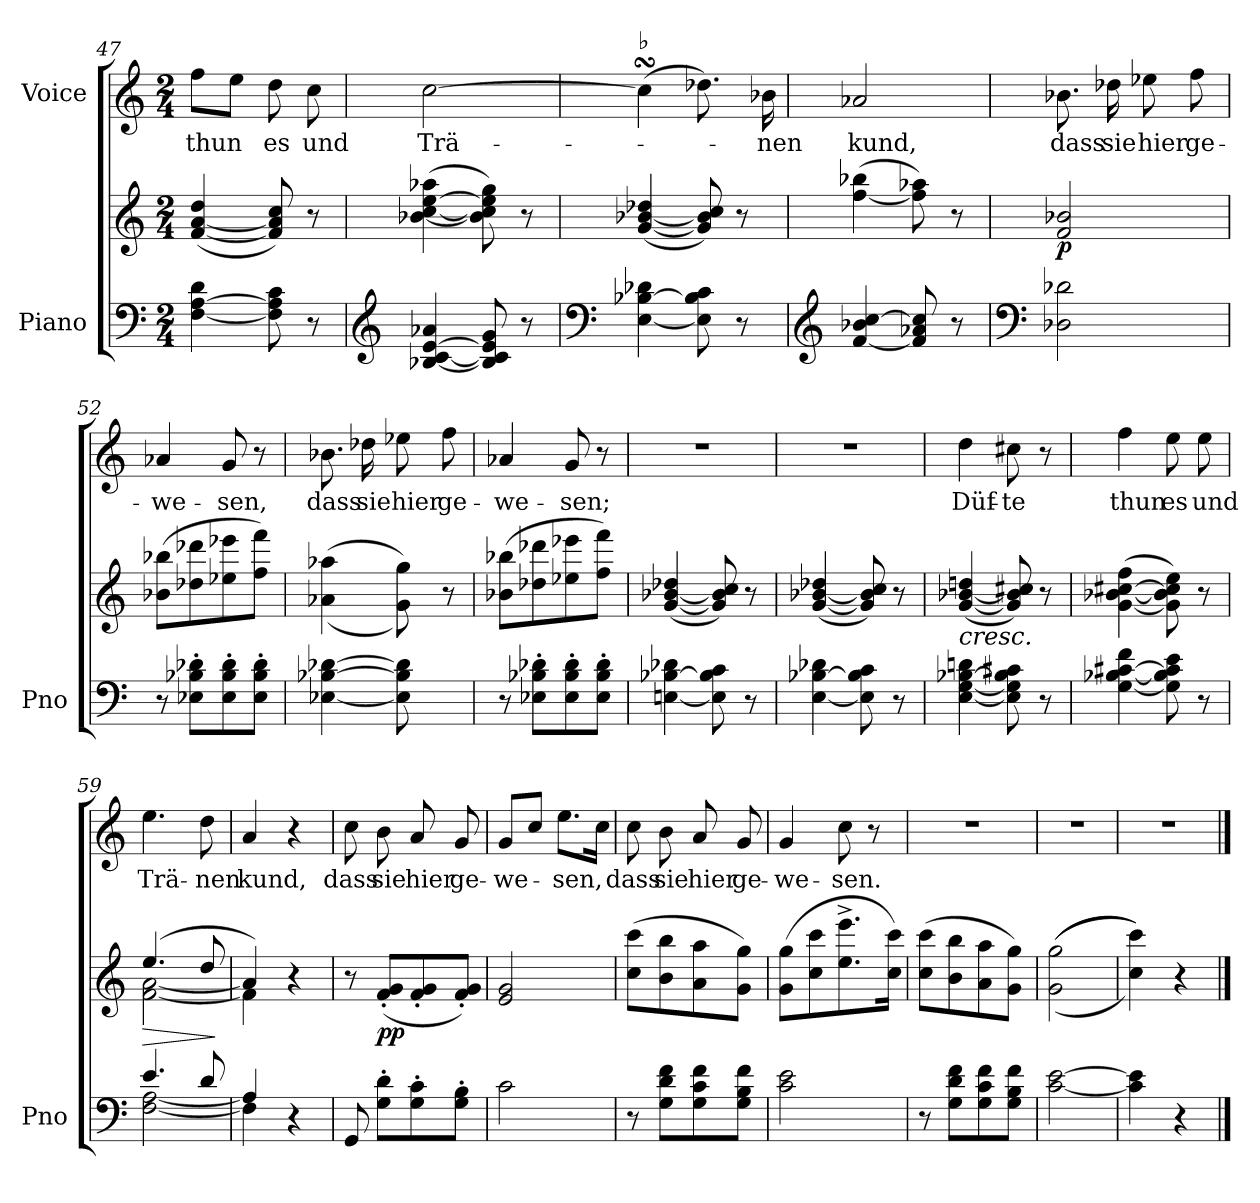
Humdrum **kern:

**kern	**kern	**dynam	**kern	**text
*part2	*part2	*part2	*part1	*part1
*staff3	*staff2	*staff2/3	*staff1	*staff1
*I"Piano	*	*	*I"Voice	*
*I'Pno	*	*	*	*
*clefF4	*clefG2	*	*clefG2	*
*k[]	*k[]	*	*k[]	*
*M2/4	*M2/4	*	*M2/4	*
=47	=47	=47	=47	=47
!	!	!	!	!LO:LY:b
[4F\ [>4A\ 4d\	([4f/ [4a/ 4dd/	.	8ff\L	thun
.	.	.	8ee\J	.
!	!	!	!	!LO:LY:b
8F\] 8A\] 8c\	8f/] 8a/] 8cc/)	.	8dd\	es
!	!	!	!	!LO:LY:b
8r	8r	.	8cc\	und
!!LO:LB:g=z
=48	=48	=48	=48	=48
*clefG2	*	*	*	*
!	!	!	!	!LO:LY:b
[4B-X/ [4c/ [4e/ 4a-X/	(>[4b-X\ [4cc\ [4ee\ 4aa-X\	.	[2cc\	Trä-
8B-/] 8c/] 8e/] 8g/	8b-\] 8cc\] 8ee\] 8gg\)	.	.	.
8r	8r	.	.	.
=49	=49	=49	=49	=49
*clefF4	*	*	*	*
!	!	!	!LO:TX:a:t=♭	!
[4E\ [<4B-X\ 4d-X\	([4g/ [<4b-X/ 4dd-X/	.	(4ccsSSs\]	.
8E\] 8B-\] 8c\	8g/] 8b-/] 8cc/)	.	8.dd-X\)	.
8r	8r	.	.	.
!	!	!	!	!LO:LY:b
.	.	.	16b-X\	-nen
=50	=50	=50	=50	=50
*clefG2	*	*	*	*
!	!	!	!	!LO:LY:b
[4f/ 4b-X/ [4cc/	(>[4ff\ 4bb-X\	.	2a-X/	kund,
8f/] 8a-X/ 8cc/]	8ff\] 8aa-X\)	.	.	.
8r	8r	.	.	.
=51	=51	=51	=51	=51
*clefF4	*	*	*	*
!	!	!LO:DY:b	!	!LO:LY:b
2D-X\ 2d-X\	2f/ 2b-X/	p	8.b-X\	dass
!	!	!	!	!LO:LY:b
.	.	.	16dd-X\	sie
!	!	!	!	!LO:LY:b
.	.	.	8ee-X\	hier
!	!	!	!	!LO:LY:b
.	.	.	8ff\	ge-
=52	=52	=52	=52	=52
!	!	!	!	!LO:LY:b
8r	(8b-X\ 8bb-X\L	.	4a-X/	-we-
8E-X\' 8B-X\' 8d-X\'L	8dd-X\ 8ddd-X\	.	.	.
!	!	!	!	!LO:LY:b
8E-\' 8B-\' 8d-\'	8ee-X\ 8eee-X\	.	8g/	-sen,
8E-\' 8B-\' 8d-\'J	8ff\ 8fff\J)	.	8r	.
=53	=53	=53	=53	=53
!	!	!	!	!LO:LY:b
[4E-X\ [4B-X\ [4d-X\	((<4a-X\ 4aa-X\	.	8.b-X\	dass
!	!	!	!	!LO:LY:b
.	.	.	16dd-X\	sie
!	!	!	!	!LO:LY:b
8E-\] 8B-\] 8d-\]	8g\ 8gg\))	.	8ee-X\	hier
!	!	!	!	!LO:LY:b
8ryy	8r	.	8ff\	ge-
!!LO:LB:g=z
=54	=54	=54	=54	=54
!	!	!	!	!LO:LY:b
8r	(8b-X\ 8bb-X\L	.	4a-X/	-we-
8E-X\' 8B-X\' 8d-X\'L	8dd-X\ 8ddd-X\	.	.	.
!	!	!	!	!LO:LY:b
8E-\' 8B-\' 8d-\'	8ee-X\ 8eee-X\	.	8g/	-sen;
8E-\' 8B-\' 8d-\'J	8ff\ 8fff\J)	.	8r	.
=55	=55	=55	=55	=55
[4En\ [4B-X\ 4d-X\	([4g/ [<4b-X/ 4dd-X/	.	2r	.
8E\] 8B-\] 8c\	8g/] 8b-/] 8cc/)	.	.	.
8r	8r	.	.	.
=56	=56	=56	=56	=56
[4E\ [4B-X\ 4d-X\	([4g/ [<4b-X/ 4dd-X/	.	2r	.
8E\] 8B-\] 8c\	8g/] 8b-/] 8cc/)	.	.	.
8r	8r	.	.	.
=57	=57	=57	=57	=57
!	!LO:TX:b:i:t=cresc.	!	!	!
!	!	!	!	!LO:LY:b
[4E\ [<4G\ [<4B-X\ 4dn\	([4g/ [<4b-X/ 4ddn/	.	4dd\	Düf-
!	!	!	!	!LO:LY:b
8E\] 8G\] 8B-\] 8c#X\	8g/] 8b-/] 8cc#X/)	.	8cc#X\	-te
8r	8r	.	8r	.
=58	=58	=58	=58	=58
!	!	!	!	!LO:LY:b
[4G\ [4B-X\ [4c#X\ 4f\	(>[4g\ [4b-X\ [4cc#X\ 4ff\	.	4ff\	thun
!	!	!	!	!LO:LY:b
8G\] 8B-\] 8c#\] 8e\	8g\] 8b-\] 8cc#\] 8ee\)	.	8ee\	es
!	!	!	!	!LO:LY:b
8r	8r	.	8ee\	und
=59	=59	=59	=59	=59
*^	*	*	*	*
!	!	!	!LO:HP:b	!	!LO:LY:b
*	*	*^	*	*	*
4.e/	[2F\ [2A\	(4.ee/	[2f\ [2a\	>	4.ee\	Trä-
!	!	!	!	!	!	!LO:LY:b
8d/	.	8dd/	.	.	8dd\	-nen
*v	*v	*	*	*	*	*
*	*v	*v	*	*	*
.	.	]	.	.
=60	=60	=60	=60	=60
*^	*^	*	*	*
!	!	!	!	!	!	!LO:LY:b
4A/]	4F\]	4a/])	4f\]	.	4a/	kund,
4r	4ryy	4r	4ryy	.	4r	.
!!LO:LB:g=z
=61	=61	=61	=61	=61	=61	=61
!	!	!	!	!	!	!LO:LY:b
*v	*v	*	*	*	*	*
*	*v	*v	*	*	*
8GG/	8r	.	8cc\	dass
!	!	!LO:DY:b	!	!LO:LY:b
8G\' 8d\'L	(8f/' 8g/'L	pp	8b\	sie
!	!	!	!	!LO:LY:b
8G\' 8c\'	8f/' 8g/'	.	8a/	hier
!	!	!	!	!LO:LY:b
8G\' 8B\'J	8f/' 8g/'J)	.	8g/	ge-
=62	=62	=62	=62	=62
!	!	!	!	!LO:LY:b
2c\	2e/ 2g/	.	8g/L	-we-
.	.	.	8cc/J	.
!	!	!	!	!LO:LY:b
.	.	.	8.ee\L	-sen,
.	.	.	16cc\Jk	.
=63	=63	=63	=63	=63
!	!	!	!	!LO:LY:b
8r	(8cc\ 8ccc\L	.	8cc\	dass
!	!	!	!	!LO:LY:b
8G\ 8d\ 8f\L	8b\ 8bb\	.	8b\	sie
!	!	!	!	!LO:LY:b
8G\ 8c\ 8f\	8a\ 8aa\	.	8a/	hier
!	!	!	!	!LO:LY:b
8G\ 8B\ 8f\J	8g\ 8gg\J)	.	8g/	ge-
=64	=64	=64	=64	=64
!	!	!	!	!LO:LY:b
2c\ 2e\	(8g\ 8gg\L	.	4g/	-we-
.	8cc\ 8ccc\	.	.	.
!	!	!	!	!LO:LY:b
.	8.ee\^< 8.eee\^<	.	8cc\	-sen.
.	.	.	8r	.
.	16cc\ 16ccc\Jk)	.	.	.
=65	=65	=65	=65	=65
8r	(8cc\ 8ccc\L	.	2r	.
8G\ 8d\ 8f\L	8b\ 8bb\	.	.	.
8G\ 8c\ 8f\	8a\ 8aa\	.	.	.
8G\ 8B\ 8f\J	8g\ 8gg\J)	.	.	.
=66	=66	=66	=66	=66
[2c\ [2e\	(((<2g\ 2gg\	.	2r	.
=67	=67	=67	=67	=67
4c\] 4e\]	4cc\ 4ccc\)))	.	2r	.
4r	4r	.	.	.
==	==	==	==	==
*-	*-	*-	*-	*-
